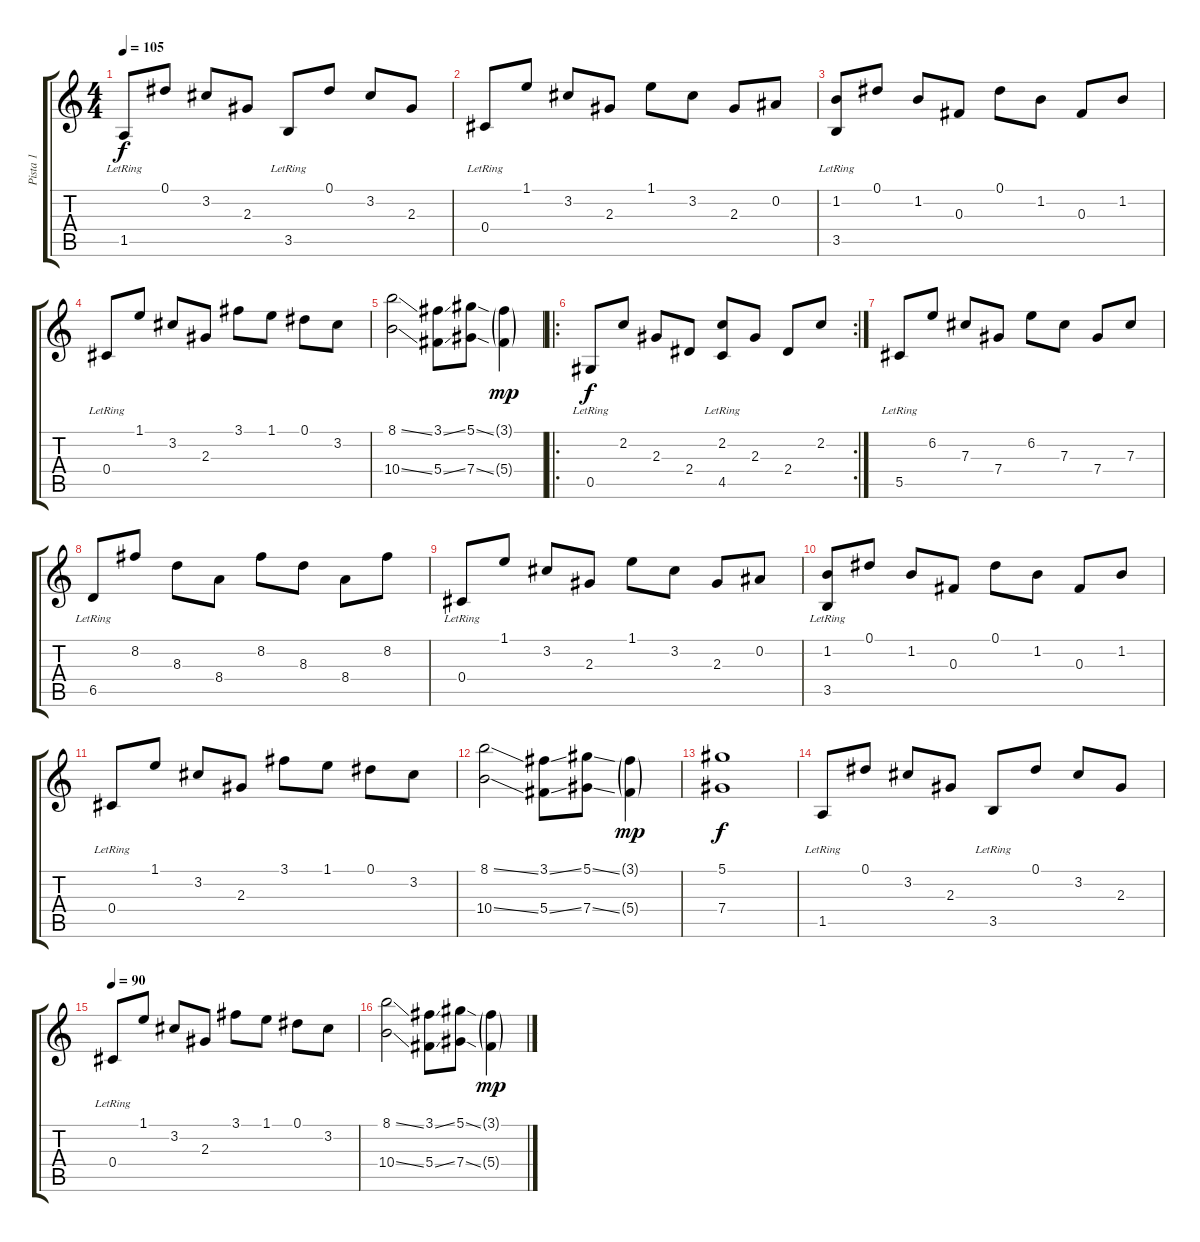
\track ("Pista 1" "Pista 1") {instrument acousticguitarsteel}
\staff {score tabs}
\tuning (Eb4 Bb3 Gb3 Db3 Ab2 Eb2) {hide}
\ts (4 4)
\tempo 105
\clef g2
\ks c
1.5{lr}.8{dy f} 0.1.8 3.2.8 2.3.8 3.5{lr}.8 0.1.8 3.2.8 2.3.8 |
0.4{lr}.8 1.1.8 3.2.8 2.3.8 1.1.8 3.2.8 2.3.8 0.2.8 |
(1.2 3.5{lr}).8 0.1.8 1.2.8 0.3.8 0.1.8 1.2.8 0.3.8 1.2.8 |
0.4{lr}.8 1.1.8 3.2.8 2.3.8 3.1.8 1.1.8 0.1.8 3.2.8 |
(8.1{ss} 10.4{ss}).2 (3.1{ss} 5.4{ss}).8 (5.1{ss} 7.4{ss}).8 (3.1{g} 5.4{g}).4{dy mp} |
\ro
\rc 2
0.5{lr}.8{dy f} 2.2.8 2.3.8 2.4.8 (2.2 4.5{lr}).8 2.3.8 2.4.8 2.2.8 |
5.5{lr}.8 6.2.8 7.3.8 7.4.8 6.2.8 7.3.8 7.4.8 7.3.8 |
6.5{lr}.8 8.2.8 8.3.8 8.4.8 8.2.8 8.3.8 8.4.8 8.2.8 |
0.4{lr}.8 1.1.8 3.2.8 2.3.8 1.1.8 3.2.8 2.3.8 0.2.8 |
(1.2 3.5{lr}).8 0.1.8 1.2.8 0.3.8 0.1.8 1.2.8 0.3.8 1.2.8 |
0.4{lr}.8 1.1.8 3.2.8 2.3.8 3.1.8 1.1.8 0.1.8 3.2.8 |
(8.1{ss} 10.4{ss}).2 (3.1{ss} 5.4{ss}).8 (5.1{ss} 7.4{ss}).8 (3.1{g} 5.4{g}).4{dy mp} |
(5.1 7.4).1{dy f} |
1.5{lr}.8 0.1.8 3.2.8 2.3.8 3.5{lr}.8 0.1.8 3.2.8 2.3.8 |
\tempo 90
0.4{lr}.8 1.1.8 3.2.8 2.3.8 3.1.8 1.1.8 0.1.8 3.2.8 |
(8.1{ss} 10.4{ss}).2 (3.1{ss} 5.4{ss}).8 (5.1{ss} 7.4{ss}).8 (3.1{g} 5.4{g}).4{dy mp}
